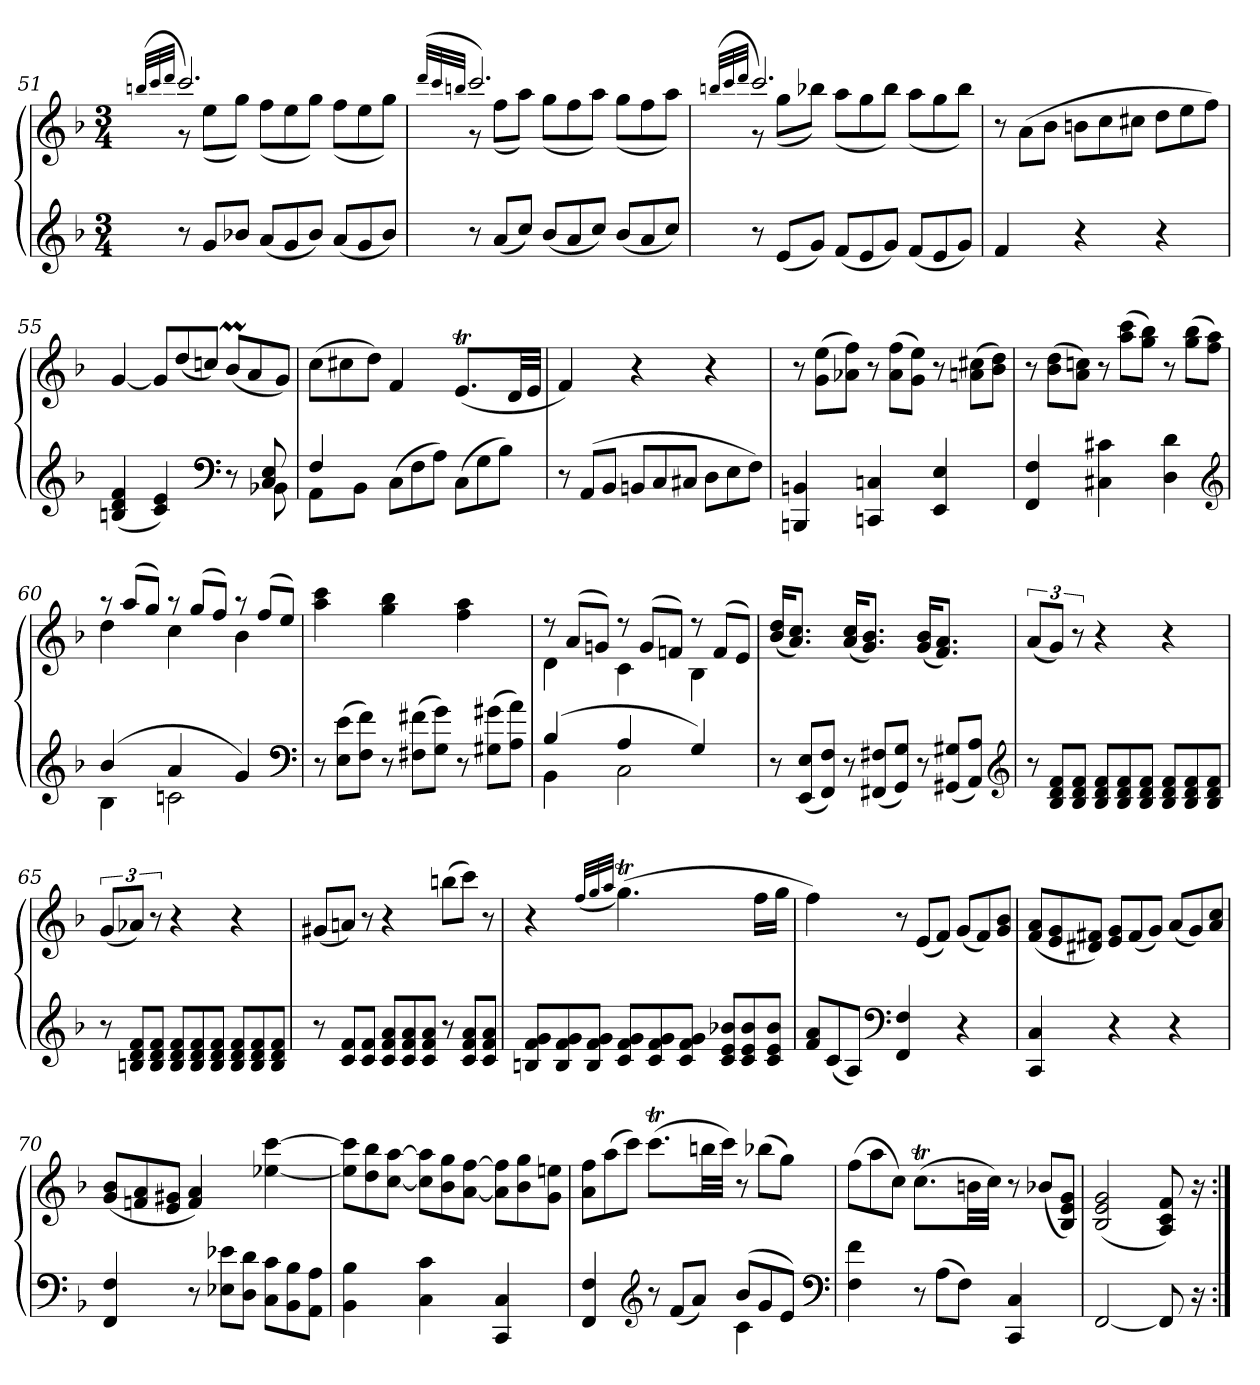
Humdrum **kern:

**kern	**kern
*part1	*part1
*staff2	*staff1
*clefG2	*clefG2
*k[b-]	*k[b-]
*F:	*F:
*M3/4	*M3/4
=51	=51
.	(32qbbn/LLL
.	32qccc/
.	32qddd/JJJ
*	*^
*Xtuplet	*	*Xtuplet
12r	2.ccc/)	12r
12g/L	.	(12ee\L
12b-X/J	.	12gg\J)
(12a/L	.	(12ff\L
12g/	.	12ee\
12b-/J)	.	12gg\J)
(12a/L	.	(12ff\L
12g/	.	12ee\
12b-/J)	.	12gg\J)
=52	=52	=52
.	(32qddd/LLL	.
.	32qccc/	.
.	32qbbn/JJJ	.
12r	2.ccc/)	12r
(12a/L	.	(12ff\L
12cc/J)	.	12aa\J)
(12b-/L	.	(12gg\L
12a/	.	12ff\
12cc/J)	.	12aa\J)
(12b-/L	.	(12gg\L
12a/	.	12ff\
12cc/J)	.	12aa\J)
=53	=53	=53
.	(32qbbn/LLL	.
.	32qccc/	.
.	32qddd/JJJ	.
12r	2.ccc/)	12r
(12e/L	.	(12gg\L
12g/J)	.	12bb-X\J)
(12f/L	.	(12aa\L
12e/	.	12gg\
12g/J)	.	12bb-\J)
(12f/L	.	(12aa\L
12e/	.	12gg\
12g/J)	.	12bb-\J)
*	*v	*v
=54	=54
4f/	12r
.	(12a\L
.	12b-\J
4r	12bn\L
.	12cc\
.	12cc#X\J
4r	12dd\L
.	12ee\
.	12ff\J)
=55	=55
*^	*
(4Bn/ 4d/ 4f/	2ryy	[4g/
4c/ 4e/)	.	12g/L]
.	.	(12dd/
.	.	12ccn/J)
*clefF4	*	*
8r	8ryy	(12b-M/L
.	.	12a/
8C/ 8E/	8BB-X\	.
.	.	12g/J)
=56	=56	=56
4F/	8AA\L	(12cc\L
.	.	12cc#X\
.	8BB-\J	.
.	.	12dd\J)
2ryy	(>12C\L	4f/
.	12F\	.
.	12A\J)	.
.	(>12C\L	(8.et/L
.	12G\	.
.	12B-\J)	.
.	.	32d/LL
.	.	32e/JJJ
*v	*v	*
=57	=57
12r	4f/)
(12AA/L	.
12BB-/J	.
12BBn/L	4r
12C/	.
12C#X/J	.
12D\L	4r
12E\	.
12F\J)	.
=58	=58
4BBBn/ 4BBn/	12r
.	(12g\ 12ee\L
.	12a-X\ 12ff\J)
4CCn/ 4Cn/	12r
.	(12a-\ 12ff\L
.	12g\ 12ee\J)
4EE/ 4E/	12r
.	(12an\ 12cc#X\L
.	12b-\ 12dd\J)
=59	=59
4FF/ 4F/	12r
.	(12b-\ 12dd\L
.	12a\ 12ccn\J)
4C#X\ 4c#X\	12r
.	(12aa\ 12ccc\L
.	12gg\ 12bb-\J)
4D\ 4d\	12r
.	(12gg\ 12bb-\L
.	12ff\ 12aa\J)
*clefG2	*
=60	=60
*^	*^
(4b-/	4B-\	12r	4dd\
.	.	(12aa/L	.
.	.	12gg/J)	.
4a/	2cn\	12r	4cc\
.	.	(12gg/L	.
.	.	12ff/J)	.
4g/)	.	12r	4b-\
.	.	(12ff/L	.
.	.	12ee/J)	.
*v	*v	*	*
*	*v	*v
*clefF4	*
=61	=61
12r	4aa\ 4ccc\
(12E\ 12e\L	.
12F\ 12f\J)	.
12r	4gg\ 4bb-\
(12F#X\ 12f#X\L	.
12G\ 12g\J)	.
12r	4ff\ 4aa\
(12G#X\ 12g#X\L	.
12A\ 12a\J)	.
=62	=62
*^	*^
(4B-/	4BB-\	12r	4d\
.	.	(12a/L	.
.	.	12gn/J)	.
4A/	2C\	12r	4c\
.	.	(12g/L	.
.	.	12fn/J)	.
4G/)	.	12r	4B-\
.	.	(12f/L	.
.	.	12e/J)	.
*v	*v	*	*
*	*v	*v
=63	=63
12r	(16b-/ 16dd/KL
.	8.a/ 8.cc/J)
(12EE/ 12E/L	.
12FF/ 12F/J)	.
12r	(16a/ 16cc/KL
.	8.g/ 8.b-/J)
(12FF#X/ 12F#X/L	.
12GG/ 12G/J)	.
12r	(16g/ 16b-/KL
.	8.f/ 8.a/J)
(12GG#X/ 12G#X/L	.
12AA/ 12A/J)	.
*clefG2	*
=64	=64
*	*tuplet
12r	(12a/L
12B-/ 12d/ 12f/L	12g/J)
12B-/ 12d/ 12f/J	12r
12B-/ 12d/ 12f/L	4r
12B-/ 12d/ 12f/	.
12B-/ 12d/ 12f/J	.
12B-/ 12d/ 12f/L	4r
12B-/ 12d/ 12f/	.
12B-/ 12d/ 12f/J	.
=65	=65
12r	(12g/L
12Bn/ 12d/ 12f/L	12a-X/J)
12B/ 12d/ 12f/J	12r
12B/ 12d/ 12f/L	4r
12B/ 12d/ 12f/	.
12B/ 12d/ 12f/J	.
12B/ 12d/ 12f/L	4r
12B/ 12d/ 12f/	.
12B/ 12d/ 12f/J	.
=66	=66
*	*Xtuplet
12r	(12g#X/L
12c/ 12f/L	12an/J)
12c/ 12f/J	12r
12c/ 12f/ 12a/L	4r
12c/ 12f/ 12a/	.
12c/ 12f/ 12a/J	.
12r	(12bbn\L
12c/ 12f/ 12a/L	12ccc\J)
12c/ 12f/ 12a/J	12r
=67	=67
12Bn/ 12f/ 12g/L	4r
12B/ 12f/ 12g/	.
12B/ 12f/ 12g/J	.
.	(32qff/LLL
.	32qgg/
.	32qaa/JJJ
12c/ 12f/ 12g/L	(4.ggT\)
12c/ 12f/ 12g/	.
12c/ 12f/ 12g/J	.
12c/ 12e/ 12b-X/L	.
12c/ 12e/ 12b-/	.
.	16ff\LL
12c/ 12e/ 12b-/J	.
.	16gg\JJ
=68	=68
12f/ 12a/L	4ff\)
(12c/	.
12A/J)	.
*clefF4	*
4FF/ 4F/	12r
.	(12e/L
.	12f/J)
4r	(12g/L
.	12f/)
.	12g/ 12b-/J
=69	=69
4CC/ 4C/	(12f/ 12a/L
.	12e/ 12g/
.	12d#X/ 12f#X/J)
4r	12e/ 12g/L
.	(12f#/
.	12g/J)
4r	(12a/L
.	12g/)
.	12a/ 12cc/J
=70	=70
4FF/ 4F/	(12g/ 12b-/L
.	12fn/ 12a/
.	12e/ 12g#X/J
12r	4f/ 4a/)
12E-X\ 12e-X\L	.
12D\ 12d\J	.
12C\ 12c\L	[4ee-X\ [4ccc\
12BB-\ 12B-\	.
12AA\ 12A\J	.
=71	=71
4BB-\ 4B-\	12ee-]\ 12ccc]\L
.	12dd\ 12bb-\
.	[12cc\ [12aa\J
4C\ 4c\	12cc]\ 12aa]\L
.	12b-\ 12gg\
.	[12a\ [12ff\J
4CC/ 4C/	12a]\ 12ff]\L
.	12b-\ 12gg\
.	12g\ 12een\J
=72	=72
*^	*
4FF/ 4F/	2ryy	12a\ 12ff\L
.	.	(12aa\
.	.	12ccc\J)
*clefG2	*	*
12r	.	(8.cccT\L
(12f/L	.	.
12a/J)	.	.
.	.	32bbn\LL
.	.	32ccc\JJJ)
(12b-/L	4c\	12r
12g/	.	(12bb-X\L
12e/J)	.	12gg\J)
*v	*v	*
*clefF4	*
=73	=73
4F\ 4f\	(12ff\L
.	12aa\
.	12cc\J)
12r	(8.ccT\L
(12A\L	.
12F\J)	.
.	32bn\LL
.	32cc\JJJ)
4CC/ 4C/	12r
.	(>12b-X/L
.	12B-/ 12e/ 12g/J)
=74	=74
[2FF/	(2B-/ 2e/ 2g/
8FF/]	8A/ 8c/ 8f/)
16r	16r
=:|!	=:|!
*-	*-
